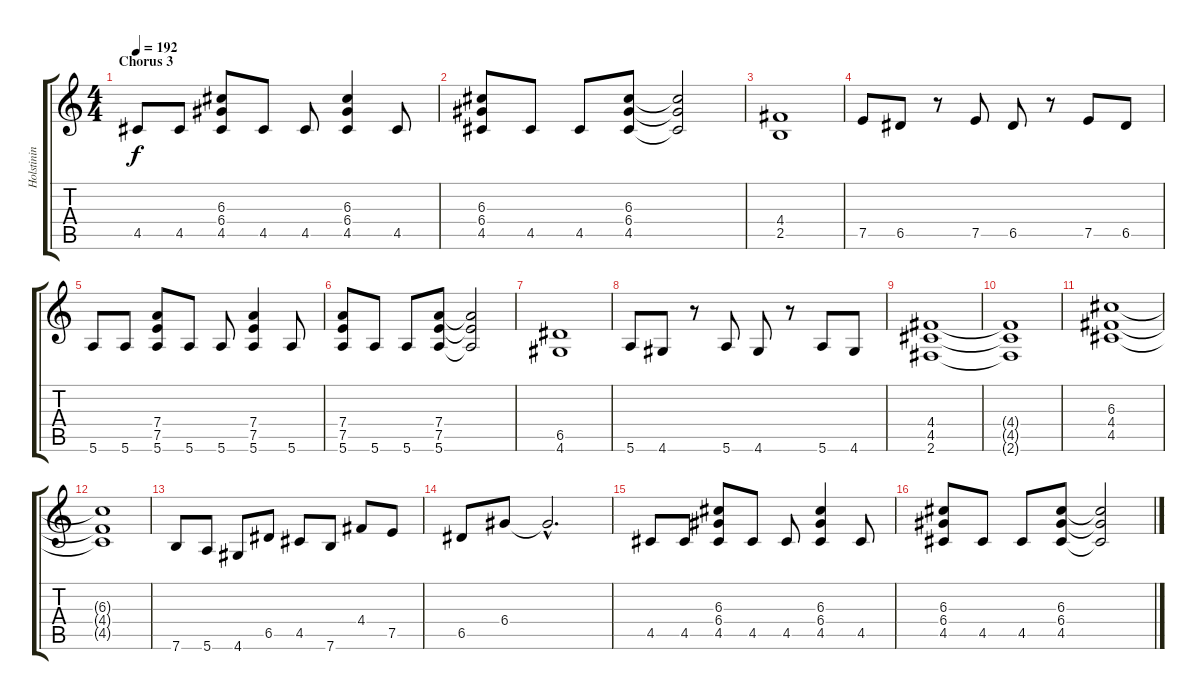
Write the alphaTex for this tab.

\track ("Holstinin 1" "Holstinin ") {instrument overdrivenguitar}
\staff {score tabs}
\tuning (E4 B3 G3 D3 A2 E2) {hide}
\ts (4 4)
\section ("" "Chorus 3")
\tempo 192
\clef g2
\ks c
4.5.8{dy f} 4.5.8 (6.3 6.4 4.5).8 4.5.8 4.5.8 (6.3 6.4 4.5).4 4.5.8 |
(6.3 6.4 4.5).8 4.5.8 4.5.8 (6.3 6.4 4.5).8 (6.3{t} 6.4{t} 4.5{t}).2 |
(4.4 2.5).1 |
7.5.8 6.5.8 r.8 7.5.8 6.5.8 r.8 7.5.8 6.5.8 |
5.6.8 5.6.8 (7.4 7.5 5.6).8 5.6.8 5.6.8 (7.4 7.5 5.6).4 5.6.8 |
(7.4 7.5 5.6).8 5.6.8 5.6.8 (7.4 7.5 5.6).8 (7.4{t} 7.5{t} 5.6{t}).2 |
(6.5 4.6).1 |
5.6.8 4.6.8 r.8 5.6.8 4.6.8 r.8 5.6.8 4.6.8 |
(4.4 4.5 2.6).1 |
(4.4{t} 4.5{t} 2.6{t}).1 |
(6.3 4.4 4.5).1 |
(6.3{t} 4.4{t} 4.5{t}).1 |
7.6.8 5.6.8 4.6.8 6.5.8 4.5.8 7.6.8 4.4.8 7.5.8 |
6.5.8 6.4.8 6.4{hac t}.2{d} |
4.5.8 4.5.8 (6.3 6.4 4.5).8 4.5.8 4.5.8 (6.3 6.4 4.5).4 4.5.8 |
(6.3 6.4 4.5).8 4.5.8 4.5.8 (6.3 6.4 4.5).8 (6.3{t} 6.4{t} 4.5{t}).2
